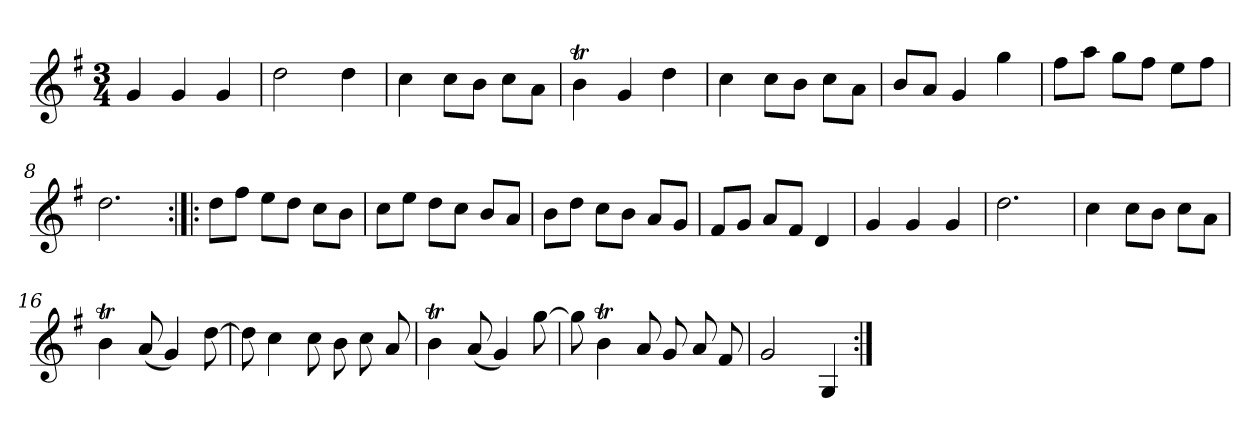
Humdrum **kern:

**kern
*part1
*staff1
*clefG2
*k[f#]
*G:
*M3/4
*MM132
=1
4g
4g
4g
=2
2dd
4dd
=3
4cc
8cc\L
8b\J
8cc\L
8a\J
=4
4bt
4g
4dd
=5
4cc
8cc\L
8b\J
8cc\L
8a\J
=6
8b/L
8a/J
4g
4gg
=7
8ff#\L
8aa\J
8gg\L
8ff#\J
8ee\L
8ff#\J
=8
2.dd
=9:|!|:
8dd\L
8ff#\J
8ee\L
8dd\J
8cc\L
8b\J
=10
8cc\L
8ee\J
8dd\L
8cc\J
8b/L
8a/J
=11
8b\L
8dd\J
8cc\L
8b\J
8a/L
8g/J
=12
8f#/L
8g/J
8a/L
8f#/J
4d
=13
4g
4g
4g
=14
2.dd
=15
4cc
8cc\L
8b\J
8cc\L
8a\J
=16
4bt
(8a
4g)
[8dd
=17
8dd]
4cc
8cc
8b
8cc
8a
=18
4bt
(8a
4g)
[8gg
=19
8gg]
4bt
8a
8g
8a
8f#
=20
2g
4G
=:|!
*-
